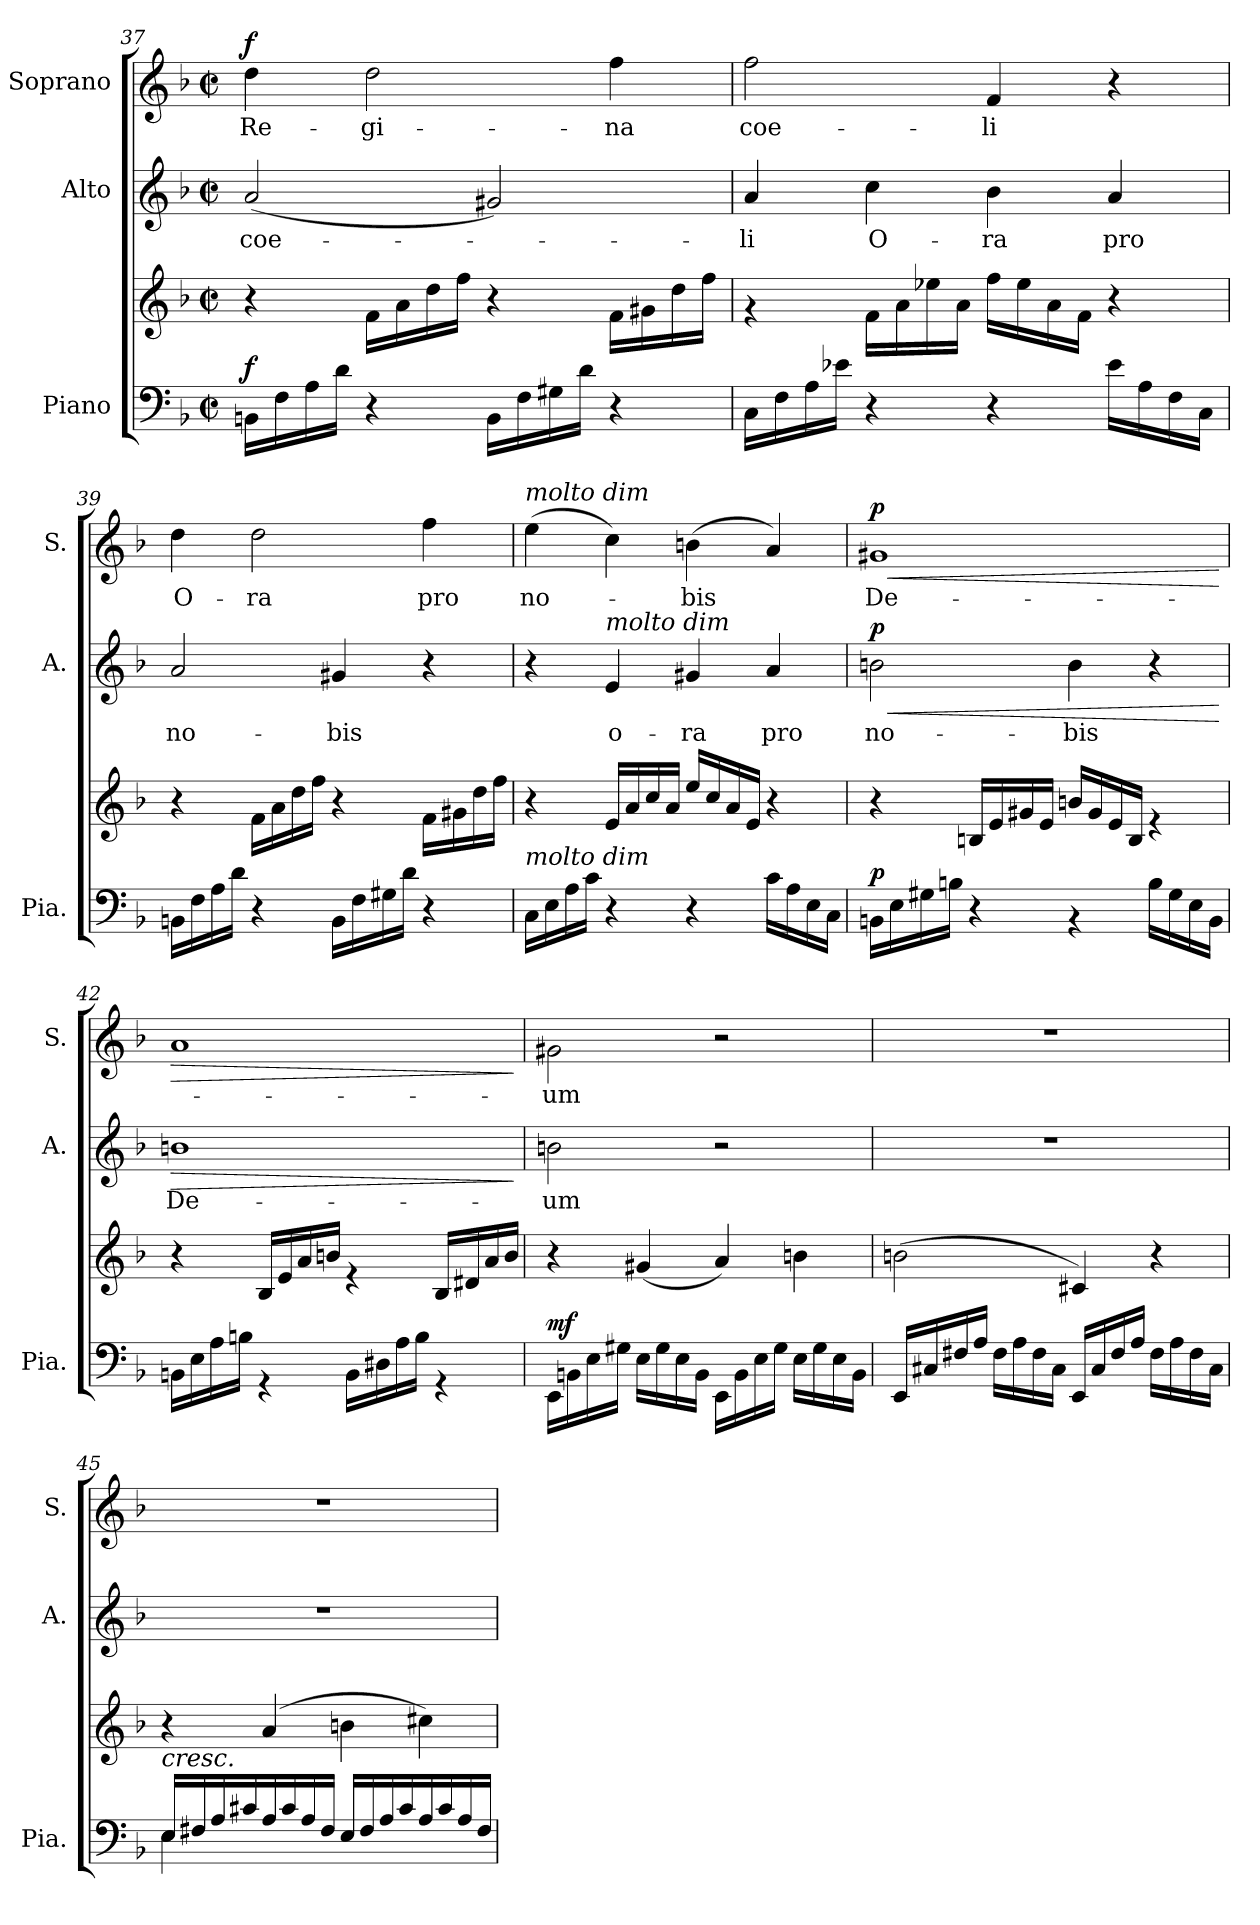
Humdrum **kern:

**kern	**kern	**dynam	**kern	**text	**dynam	**kern	**text	**dynam
*part3	*part3	*part3	*part2	*part2	*part2	*part1	*part1	*part1
*staff4	*staff3	*staff3/4	*staff2	*staff2	*staff2	*staff1	*staff1	*staff1
*I"Piano	*	*	*I"Alto	*	*	*I"Soprano	*	*
*I'Pia.	*	*	*I'A.	*	*	*I'S.	*	*
!!LO:LB:g=z
*clefF4	*clefG2	*	*clefG2	*	*	*clefG2	*	*
*k[b-]	*k[b-]	*	*k[b-]	*	*	*k[b-]	*	*
*M2/2	*M2/2	*	*M2/2	*	*	*M2/2	*	*
*met(c|)	*met(c|)	*	*met(c|)	*	*	*met(c|)	*	*
=37	=37	=37	=37	=37	=37	=37	=37	=37
!	!	!LO:DY:a=2	!	!LO:LY:b	!	!	!LO:LY:b	!LO:DY:a
16BBn\LL	4r	f	(<2a/	coe-	.	4dd\	Re-	f
16F\	.	.	.	.	.	.	.	.
16A\	.	.	.	.	.	.	.	.
16d\JJ	.	.	.	.	.	.	.	.
!	!	!	!	!	!	!	!LO:LY:b	!
4r	16f\LL	.	.	.	.	2dd\	-gi-	.
.	16a\	.	.	.	.	.	.	.
.	16dd\	.	.	.	.	.	.	.
.	16ff\JJ	.	.	.	.	.	.	.
16BB\LL	4r	.	2g#X/)	.	.	.	.	.
16F\	.	.	.	.	.	.	.	.
16G#X\	.	.	.	.	.	.	.	.
16d\JJ	.	.	.	.	.	.	.	.
!	!	!	!	!	!	!	!LO:LY:b	!
4r	16f\LL	.	.	.	.	4ff\	-na	.
.	16g#X\	.	.	.	.	.	.	.
.	16dd\	.	.	.	.	.	.	.
.	16ff\JJ	.	.	.	.	.	.	.
=38	=38	=38	=38	=38	=38	=38	=38	=38
!	!	!	!	!LO:LY:b	!	!	!LO:LY:b	!
16C\LL	4rg	.	4a/	-li	.	2ff\	coe-	.
16F\	.	.	.	.	.	.	.	.
16A\	.	.	.	.	.	.	.	.
16e-X\JJ	.	.	.	.	.	.	.	.
!	!	!	!	!LO:LY:b	!	!	!	!
4r	16f\LL	.	4cc\	O-	.	.	.	.
.	16a\	.	.	.	.	.	.	.
.	16ee-X\	.	.	.	.	.	.	.
.	16a\JJ	.	.	.	.	.	.	.
!	!	!	!	!LO:LY:b	!	!	!LO:LY:b	!
4r	16ff\LL	.	4b-\	-ra	.	4f/	-li	.
.	16ee-\	.	.	.	.	.	.	.
.	16a\	.	.	.	.	.	.	.
.	16f\JJ	.	.	.	.	.	.	.
!	!	!	!	!LO:LY:b	!	!	!	!
16e-\LL	4r	.	4a/	pro	.	4r	.	.
16A\	.	.	.	.	.	.	.	.
16F\	.	.	.	.	.	.	.	.
16C\JJ	.	.	.	.	.	.	.	.
=39	=39	=39	=39	=39	=39	=39	=39	=39
!	!	!	!	!LO:LY:b	!	!	!LO:LY:b	!
16BBn\LL	4r	.	2a/	no-	.	4dd\	O-	.
16F\	.	.	.	.	.	.	.	.
16A\	.	.	.	.	.	.	.	.
16d\JJ	.	.	.	.	.	.	.	.
!	!	!	!	!	!	!	!LO:LY:b	!
4r	16f\LL	.	.	.	.	2dd\	-ra	.
.	16a\	.	.	.	.	.	.	.
.	16dd\	.	.	.	.	.	.	.
.	16ff\JJ	.	.	.	.	.	.	.
!	!	!	!	!LO:LY:b	!	!	!	!
16BB\LL	4r	.	4g#X/	-bis	.	.	.	.
16F\	.	.	.	.	.	.	.	.
16G#X\	.	.	.	.	.	.	.	.
16d\JJ	.	.	.	.	.	.	.	.
!	!	!	!	!	!	!	!LO:LY:b	!
4r	16f\LL	.	4r	.	.	4ff\	pro	.
.	16g#X\	.	.	.	.	.	.	.
.	16dd\	.	.	.	.	.	.	.
.	16ff\JJ	.	.	.	.	.	.	.
!!LO:LB:g=z
=40	=40	=40	=40	=40	=40	=40	=40	=40
!	!	!	!	!	!	!LO:TX:a:i:t=molto dim	!	!
!LO:TX:a:i:t=molto dim	!	!	!	!	!	!	!	!
!	!	!	!	!	!	!	!LO:LY:b	!
16C\LL	4r	.	4r	.	.	(>4ee\	no-	.
16E\	.	.	.	.	.	.	.	.
16A\	.	.	.	.	.	.	.	.
16c\JJ	.	.	.	.	.	.	.	.
!	!	!	!LO:TX:a:i:t=molto dim	!	!	!	!	!
!	!	!	!	!LO:LY:b	!	!	!	!
4r	16e/LL	.	4e/	o-	.	4cc\)	.	.
.	16a/	.	.	.	.	.	.	.
.	16cc/	.	.	.	.	.	.	.
.	16a/JJ	.	.	.	.	.	.	.
!	!	!	!	!LO:LY:b	!	!	!LO:LY:b	!
4r	16ee/LL	.	4g#X/	-ra	.	(>4bn\	-bis	.
.	16cc/	.	.	.	.	.	.	.
.	16a/	.	.	.	.	.	.	.
.	16e/JJ	.	.	.	.	.	.	.
!	!	!	!	!LO:LY:b	!	!	!	!
16c\LL	4r	.	4a/	pro	.	4a/)	.	.
16A\	.	.	.	.	.	.	.	.
16E\	.	.	.	.	.	.	.	.
16C\JJ	.	.	.	.	.	.	.	.
=41	=41	=41	=41	=41	=41	=41	=41	=41
!	!	!LO:DY:a=2	!	!LO:LY:b	!LO:HP:b	!	!LO:LY:b	!LO:HP:b
!	!	!	!	!	!LO:DY:n=1:a	!	!	!LO:DY:n=1:a
16BBn\LL	4r	p	2bn\	no-	< p	1g#X	De-	< p
16E\	.	.	.	.	.	.	.	.
16G#X\	.	.	.	.	.	.	.	.
16Bn\JJ	.	.	.	.	.	.	.	.
4r	16Bn/LL	.	.	.	.	.	.	.
.	16e/	.	.	.	.	.	.	.
.	16g#X/	.	.	.	.	.	.	.
.	16e/JJ	.	.	.	.	.	.	.
!	!	!	!	!LO:LY:b	!	!	!	!
4rBB	16bn/LL	.	4b\	-bis	.	.	.	.
.	16g#/	.	.	.	.	.	.	.
.	16e/	.	.	.	.	.	.	.
.	16B/JJ	.	.	.	.	.	.	.
16B\LL	4re	.	4r	.	.	.	.	.
16G#\	.	.	.	.	.	.	.	.
16E\	.	.	.	.	.	.	.	.
16BB\JJ	.	.	.	.	.	.	.	.
.	.	.	.	.	[	.	.	[
!!LO:PB:g=z
=42	=42	=42	=42	=42	=42	=42	=42	=42
!	!	!	!	!LO:LY:b	!LO:HP:b	!	!	!LO:HP:b
16BBn\LL	4r	.	1bn	De-	>	1a	.	>
16E\	.	.	.	.	.	.	.	.
16A\	.	.	.	.	.	.	.	.
16Bn\JJ	.	.	.	.	.	.	.	.
4rGG	16B-/LL	.	.	.	.	.	.	.
.	16e/	.	.	.	.	.	.	.
.	16a/	.	.	.	.	.	.	.
.	16bn/JJ	.	.	.	.	.	.	.
16BB\LL	4re	.	.	.	.	.	.	.
16D#X\	.	.	.	.	.	.	.	.
16A\	.	.	.	.	.	.	.	.
16B\JJ	.	.	.	.	.	.	.	.
4rGG	16B-/LL	.	.	.	.	.	.	.
.	16d#X/	.	.	.	.	.	.	.
.	16a/	.	.	.	.	.	.	.
.	16b/JJ	.	.	.	.	.	.	.
.	.	.	.	.	]	.	.	]
=43	=43	=43	=43	=43	=43	=43	=43	=43
!	!	!LO:DY:a=2	!	!LO:LY:b	!	!	!LO:LY:b	!
16EE\LL	4r	mf	2bn\	-um	.	2g#X\	-um	.
16BBn\	.	.	.	.	.	.	.	.
16E\	.	.	.	.	.	.	.	.
16G#X\JJ	.	.	.	.	.	.	.	.
16E\LL	(>4g#X/	.	.	.	.	.	.	.
16G#\	.	.	.	.	.	.	.	.
16E\	.	.	.	.	.	.	.	.
16BB\JJ	.	.	.	.	.	.	.	.
16EE\LL	4a/)	.	2r	.	.	2r	.	.
16BB\	.	.	.	.	.	.	.	.
16E\	.	.	.	.	.	.	.	.
16G#\JJ	.	.	.	.	.	.	.	.
16E\LL	4bn\	.	.	.	.	.	.	.
16G#\	.	.	.	.	.	.	.	.
16E\	.	.	.	.	.	.	.	.
16BB\JJ	.	.	.	.	.	.	.	.
!!LO:LB:g=z
=44	=44	=44	=44	=44	=44	=44	=44	=44
16EE/LL	(>2bn\	.	1r	.	.	1r	.	.
16C#X/	.	.	.	.	.	.	.	.
16F#X/	.	.	.	.	.	.	.	.
16A/JJ	.	.	.	.	.	.	.	.
16F#\LL	.	.	.	.	.	.	.	.
16A\	.	.	.	.	.	.	.	.
16F#\	.	.	.	.	.	.	.	.
16C#\JJ	.	.	.	.	.	.	.	.
16EE/LL	4c#X/)	.	.	.	.	.	.	.
16C#/	.	.	.	.	.	.	.	.
16F#/	.	.	.	.	.	.	.	.
16A/JJ	.	.	.	.	.	.	.	.
16F#\LL	4r	.	.	.	.	.	.	.
16A\	.	.	.	.	.	.	.	.
16F#\	.	.	.	.	.	.	.	.
16C#\JJ	.	.	.	.	.	.	.	.
=45	=45	=45	=45	=45	=45	=45	=45	=45
*^	*	*	*	*	*	*	*	*
!LO:TX:a:i:t=cresc.	!	!	!	!	!	!	!	!	!
16E/LL	4E\	4r	.	1r	.	.	1r	.	.
16F#X/	.	.	.	.	.	.	.	.	.
16A/	.	.	.	.	.	.	.	.	.
16c#X/	.	.	.	.	.	.	.	.	.
16A/	2.ryy	(>4a/	.	.	.	.	.	.	.
16c#/	.	.	.	.	.	.	.	.	.
16A/	.	.	.	.	.	.	.	.	.
16F#/JJ	.	.	.	.	.	.	.	.	.
16E/LL	.	4bn\	.	.	.	.	.	.	.
16F#/	.	.	.	.	.	.	.	.	.
16A/	.	.	.	.	.	.	.	.	.
16c#/	.	.	.	.	.	.	.	.	.
16A/	.	4cc#X\)	.	.	.	.	.	.	.
16c#/	.	.	.	.	.	.	.	.	.
16A/	.	.	.	.	.	.	.	.	.
16F#/JJ	.	.	.	.	.	.	.	.	.
*v	*v	*	*	*	*	*	*	*	*
=	=	=	=	=	=	=	=	=
*-	*-	*-	*-	*-	*-	*-	*-	*-
